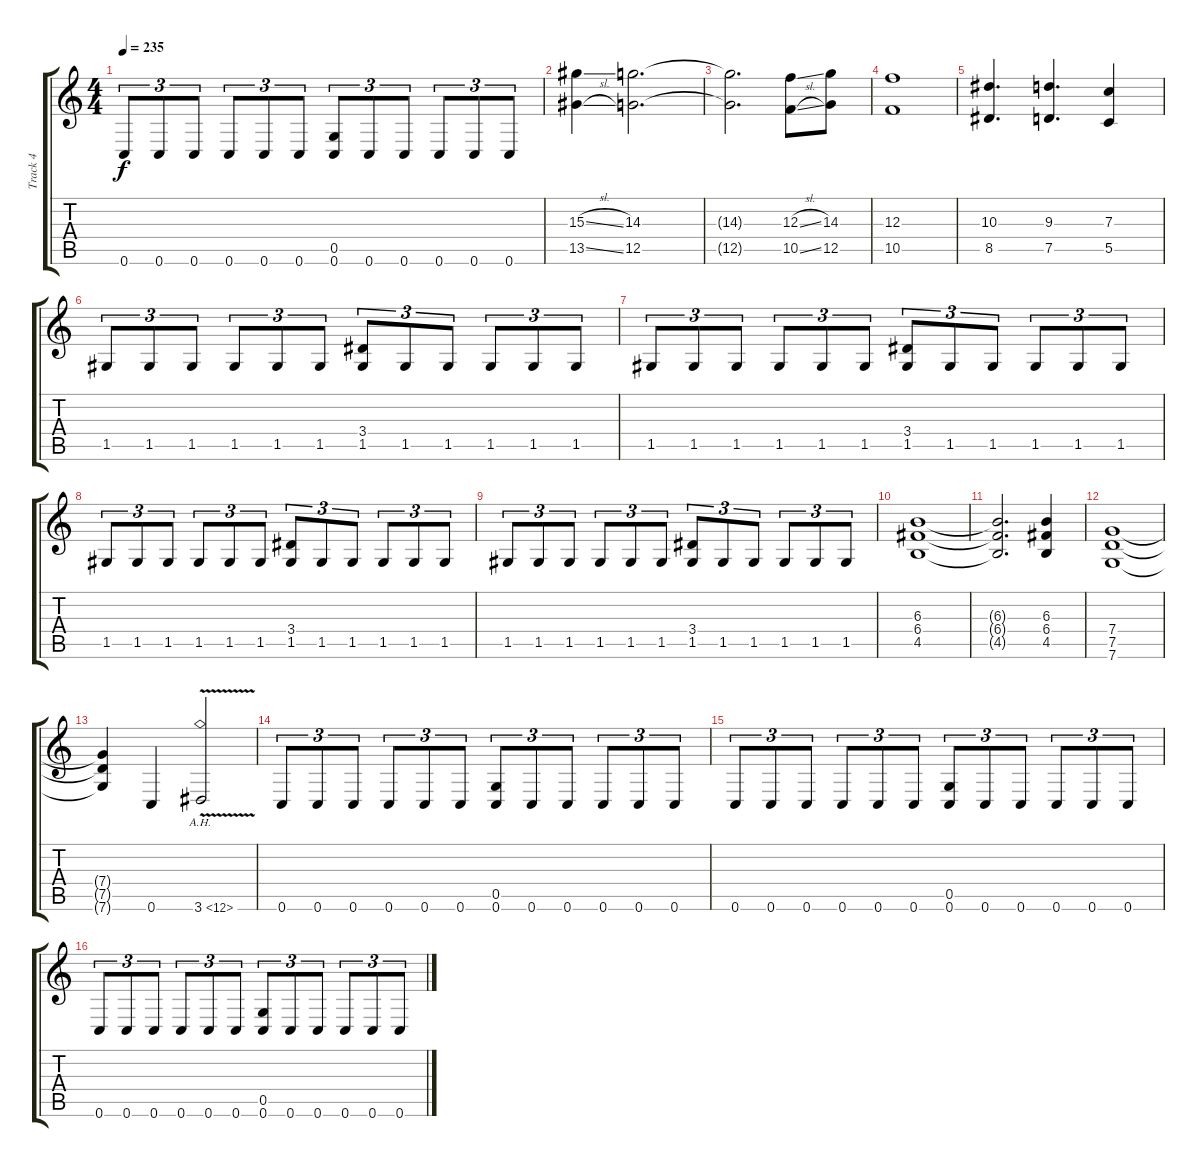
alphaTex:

\track ("Track 4" "Track 4") {instrument distortionguitar}
\staff {score tabs}
\tuning (D4 A3 F3 C3 G2 C2) {hide}
\ts (4 4)
\tempo 235
\clef g2
\ks c
0.6.8{tu (3 2) dy f} 0.6.8{tu (3 2)} 0.6.8{tu (3 2)} 0.6.8{tu (3 2)} 0.6.8{tu (3 2)} 0.6.8{tu (3 2)} (0.5 0.6).8{tu (3 2)} 0.6.8{tu (3 2)} 0.6.8{tu (3 2)} 0.6.8{tu (3 2)} 0.6.8{tu (3 2)} 0.6.8{tu (3 2)} |
(15.3{sl} 13.5{sl}).4 (14.3 12.5).2{d} |
(14.3{t} 12.5{t}).2{d} (12.3{sl} 10.5{sl}).8 (14.3 12.5).8 |
(12.3 10.5).1 |
(10.3 8.5).4{d} (9.3 7.5).4{d} (7.3 5.5).4 |
1.5.8{tu (3 2)} 1.5.8{tu (3 2)} 1.5.8{tu (3 2)} 1.5.8{tu (3 2)} 1.5.8{tu (3 2)} 1.5.8{tu (3 2)} (3.4 1.5).8{tu (3 2)} 1.5.8{tu (3 2)} 1.5.8{tu (3 2)} 1.5.8{tu (3 2)} 1.5.8{tu (3 2)} 1.5.8{tu (3 2)} |
1.5.8{tu (3 2)} 1.5.8{tu (3 2)} 1.5.8{tu (3 2)} 1.5.8{tu (3 2)} 1.5.8{tu (3 2)} 1.5.8{tu (3 2)} (3.4 1.5).8{tu (3 2)} 1.5.8{tu (3 2)} 1.5.8{tu (3 2)} 1.5.8{tu (3 2)} 1.5.8{tu (3 2)} 1.5.8{tu (3 2)} |
1.5.8{tu (3 2)} 1.5.8{tu (3 2)} 1.5.8{tu (3 2)} 1.5.8{tu (3 2)} 1.5.8{tu (3 2)} 1.5.8{tu (3 2)} (3.4 1.5).8{tu (3 2)} 1.5.8{tu (3 2)} 1.5.8{tu (3 2)} 1.5.8{tu (3 2)} 1.5.8{tu (3 2)} 1.5.8{tu (3 2)} |
1.5.8{tu (3 2)} 1.5.8{tu (3 2)} 1.5.8{tu (3 2)} 1.5.8{tu (3 2)} 1.5.8{tu (3 2)} 1.5.8{tu (3 2)} (3.4 1.5).8{tu (3 2)} 1.5.8{tu (3 2)} 1.5.8{tu (3 2)} 1.5.8{tu (3 2)} 1.5.8{tu (3 2)} 1.5.8{tu (3 2)} |
(6.3 6.4 4.5).1 |
(6.3{t} 6.4{t} 4.5{t}).2{d} (6.3 6.4 4.5).4 |
(7.4 7.5 7.6).1 |
(7.4{t} 7.5{t} 7.6{t}).4 0.6.4 3.6{ah 9 v}.2 |
0.6.8{tu (3 2)} 0.6.8{tu (3 2)} 0.6.8{tu (3 2)} 0.6.8{tu (3 2)} 0.6.8{tu (3 2)} 0.6.8{tu (3 2)} (0.5 0.6).8{tu (3 2)} 0.6.8{tu (3 2)} 0.6.8{tu (3 2)} 0.6.8{tu (3 2)} 0.6.8{tu (3 2)} 0.6.8{tu (3 2)} |
0.6.8{tu (3 2)} 0.6.8{tu (3 2)} 0.6.8{tu (3 2)} 0.6.8{tu (3 2)} 0.6.8{tu (3 2)} 0.6.8{tu (3 2)} (0.5 0.6).8{tu (3 2)} 0.6.8{tu (3 2)} 0.6.8{tu (3 2)} 0.6.8{tu (3 2)} 0.6.8{tu (3 2)} 0.6.8{tu (3 2)} |
0.6.8{tu (3 2)} 0.6.8{tu (3 2)} 0.6.8{tu (3 2)} 0.6.8{tu (3 2)} 0.6.8{tu (3 2)} 0.6.8{tu (3 2)} (0.5 0.6).8{tu (3 2)} 0.6.8{tu (3 2)} 0.6.8{tu (3 2)} 0.6.8{tu (3 2)} 0.6.8{tu (3 2)} 0.6.8{tu (3 2)}
